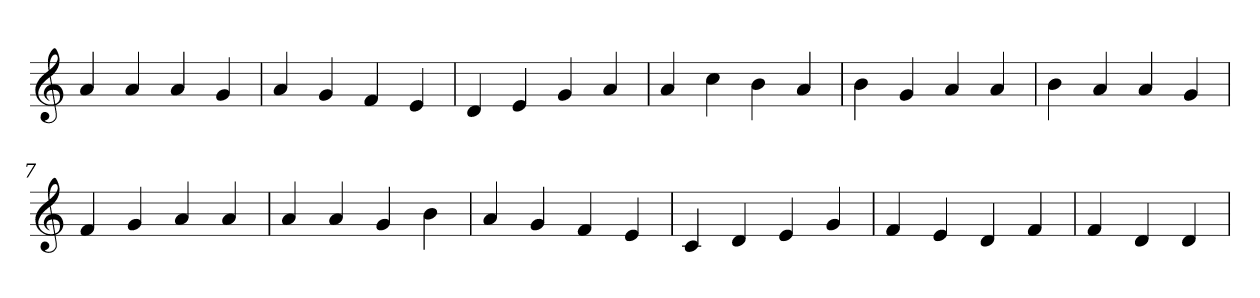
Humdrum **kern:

**kern
*part1
*staff1
*clefG2
=1
4a
4a
4a
4g
=2
4a
4g
4f
4e
=3
4d
4e
4g
4a
=4
4a
4cc
4b
4a
=5
4b
4g
4a
4a
=6
4b
4a
4a
4g
=7
4f
4g
4a
4a
=8
4a
4a
4g
4b
=9
4a
4g
4f
4e
=10
4c
4d
4e
4g
=11
4f
4e
4d
4f
=12
4f
4d
4d
=
*-
